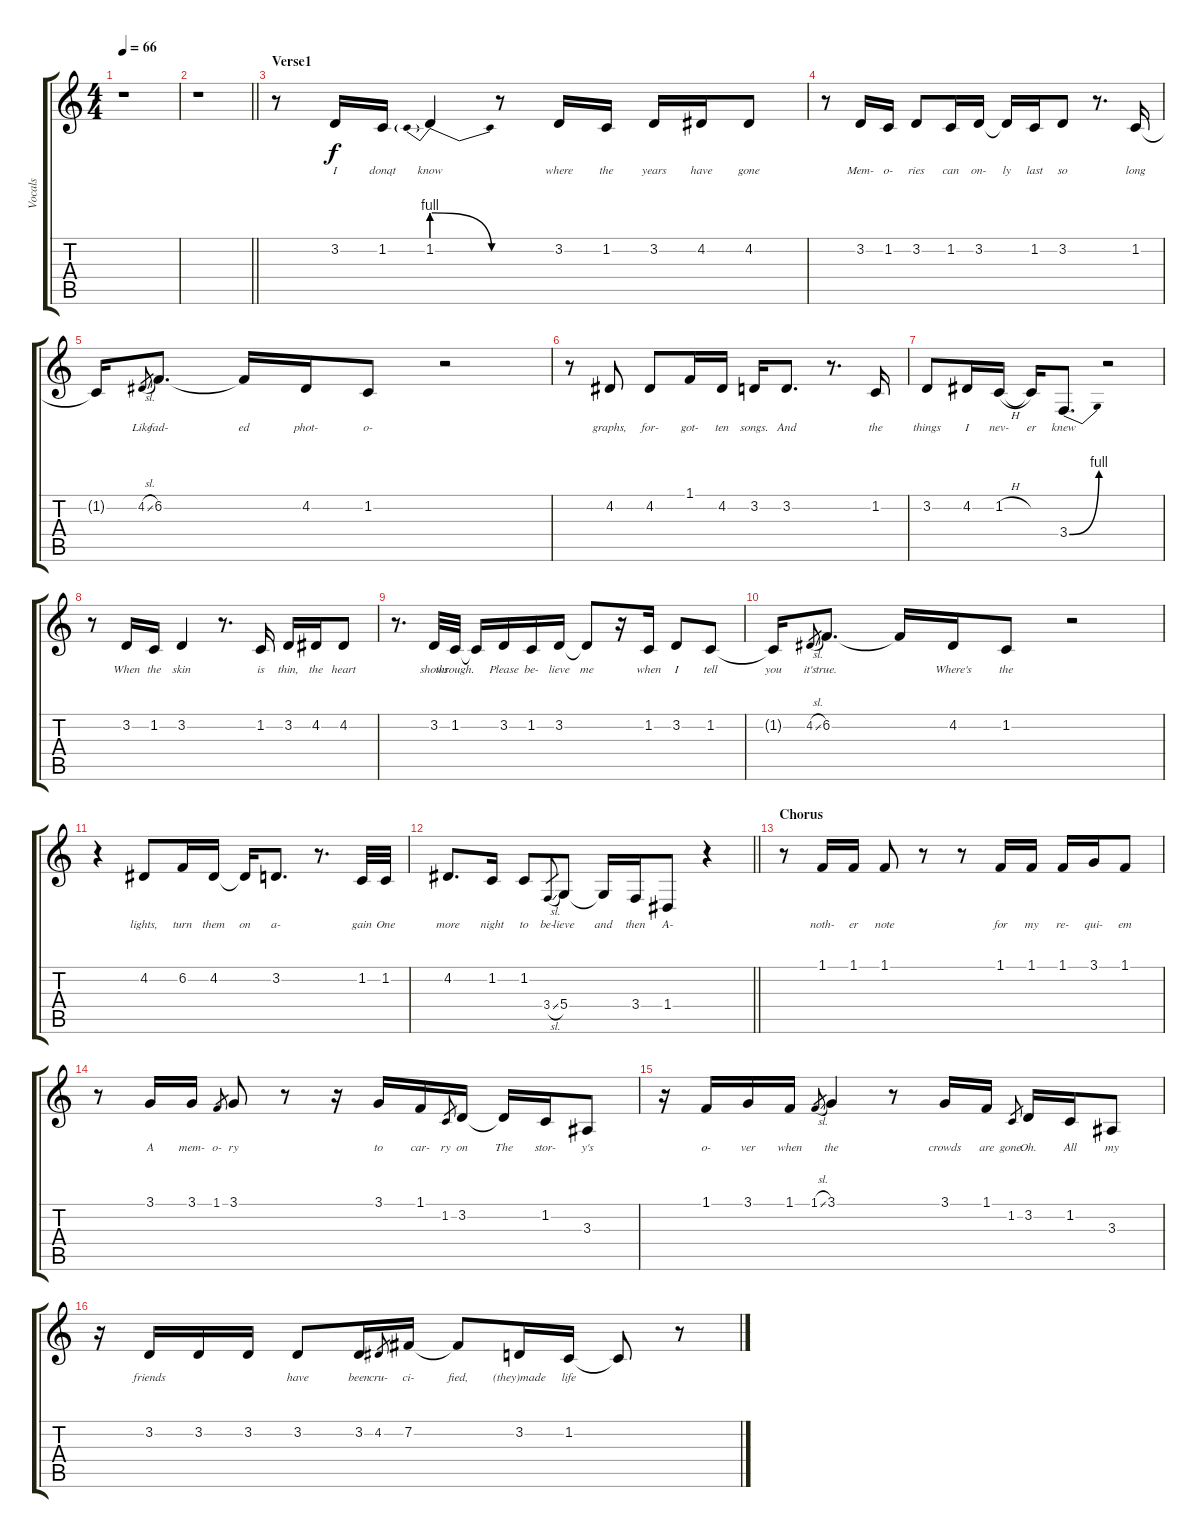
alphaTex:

\track ("Vocals" "Vocals") {instrument lead6voice}
\staff {score tabs}
\tuning (E4 B3 G3 D3 A2 E2) {hide}
\ts (4 4)
\tempo 66
\clef g2
\ks c
r.1{dy f instrument lead6voice} |
\barLineRight lightlight
r.1 |
\section ("" "Verse1")
r.8 3.2.16{lyrics (0 "I") lyrics (1 "") lyrics (2 "") lyrics (3 "") lyrics (4 "")} 1.2.16{lyrics (0 "donąt") lyrics (1 "") lyrics (2 "") lyrics (3 "") lyrics (4 "")} 1.2{be (prebendrelease 0 4 60 0)}.4{lyrics (0 "know") lyrics (1 "") lyrics (2 "") lyrics (3 "") lyrics (4 "")} r.8 3.2.16{lyrics (0 "where") lyrics (1 "") lyrics (2 "") lyrics (3 "") lyrics (4 "")} 1.2.16{lyrics (0 "the") lyrics (1 "") lyrics (2 "") lyrics (3 "") lyrics (4 "")} 3.2.16{lyrics (0 "years") lyrics (1 "") lyrics (2 "") lyrics (3 "") lyrics (4 "")} 4.2.16{lyrics (0 "have") lyrics (1 "") lyrics (2 "") lyrics (3 "") lyrics (4 "")} 4.2.8{lyrics (0 "gone") lyrics (1 "") lyrics (2 "") lyrics (3 "") lyrics (4 "")} |
r.8 3.2.16{lyrics (0 "Mem-") lyrics (1 "") lyrics (2 "") lyrics (3 "") lyrics (4 "")} 1.2.16{lyrics (0 "o-") lyrics (1 "") lyrics (2 "") lyrics (3 "") lyrics (4 "")} 3.2.8{lyrics (0 "ries") lyrics (1 "") lyrics (2 "") lyrics (3 "") lyrics (4 "")} 1.2.16{lyrics (0 "can") lyrics (1 "") lyrics (2 "") lyrics (3 "") lyrics (4 "")} 3.2.16{lyrics (0 "on-") lyrics (1 "") lyrics (2 "") lyrics (3 "") lyrics (4 "")} 3.2{t}.16{lyrics (0 "ly") lyrics (1 "") lyrics (2 "") lyrics (3 "") lyrics (4 "")} 1.2.16{lyrics (0 "last") lyrics (1 "") lyrics (2 "") lyrics (3 "") lyrics (4 "")} 3.2.8{lyrics (0 "so") lyrics (1 "") lyrics (2 "") lyrics (3 "") lyrics (4 "")} r.8{d} 1.2.16{lyrics (0 "long") lyrics (1 "") lyrics (2 "") lyrics (3 "") lyrics (4 "")} |
1.2{t}.16{lyrics (0 "") lyrics (1 "") lyrics (2 "") lyrics (3 "") lyrics (4 "")} 4.2{sl}.8{lyrics (0 "Like") lyrics (1 "") lyrics (2 "") lyrics (3 "") lyrics (4 "") gr} 6.2.8{d lyrics (0 "fad-") lyrics (1 "") lyrics (2 "") lyrics (3 "") lyrics (4 "")} 6.2{t}.16{lyrics (0 "ed") lyrics (1 "") lyrics (2 "") lyrics (3 "") lyrics (4 "")} 4.2.16{lyrics (0 "phot-") lyrics (1 "") lyrics (2 "") lyrics (3 "") lyrics (4 "")} 1.2.8{lyrics (0 "o-") lyrics (1 "") lyrics (2 "") lyrics (3 "") lyrics (4 "")} r.2 |
r.8 4.2.8{lyrics (0 "graphs,") lyrics (1 "") lyrics (2 "") lyrics (3 "") lyrics (4 "")} 4.2.8{lyrics (0 "for-") lyrics (1 "") lyrics (2 "") lyrics (3 "") lyrics (4 "")} 1.1.16{lyrics (0 "got-") lyrics (1 "") lyrics (2 "") lyrics (3 "") lyrics (4 "")} 4.2.16{lyrics (0 "ten") lyrics (1 "") lyrics (2 "") lyrics (3 "") lyrics (4 "")} 3.2.16{lyrics (0 "songs.") lyrics (1 "") lyrics (2 "") lyrics (3 "") lyrics (4 "")} 3.2.8{d lyrics (0 "And") lyrics (1 "") lyrics (2 "") lyrics (3 "") lyrics (4 "")} r.8{d} 1.2.16{lyrics (0 "the") lyrics (1 "") lyrics (2 "") lyrics (3 "") lyrics (4 "")} |
3.2.8{lyrics (0 "things") lyrics (1 "") lyrics (2 "") lyrics (3 "") lyrics (4 "")} 4.2.16{lyrics (0 "I") lyrics (1 "") lyrics (2 "") lyrics (3 "") lyrics (4 "")} 1.2{h}.16{lyrics (0 "nev-") lyrics (1 "") lyrics (2 "") lyrics (3 "") lyrics (4 "")} 1.2{t}.16{lyrics (0 "er") lyrics (1 "") lyrics (2 "") lyrics (3 "") lyrics (4 "")} 3.4{be (bend 0 0 60 4)}.8{d lyrics (0 "knew") lyrics (1 "") lyrics (2 "") lyrics (3 "") lyrics (4 "")} r.2 |
r.8 3.2.16{lyrics (0 "When") lyrics (1 "") lyrics (2 "") lyrics (3 "") lyrics (4 "")} 1.2.16{lyrics (0 "the") lyrics (1 "") lyrics (2 "") lyrics (3 "") lyrics (4 "")} 3.2.4{lyrics (0 "skin") lyrics (1 "") lyrics (2 "") lyrics (3 "") lyrics (4 "")} r.8{d} 1.2.16{lyrics (0 "is") lyrics (1 "") lyrics (2 "") lyrics (3 "") lyrics (4 "")} 3.2.16{lyrics (0 "thin,") lyrics (1 "") lyrics (2 "") lyrics (3 "") lyrics (4 "")} 4.2.16{lyrics (0 "the") lyrics (1 "") lyrics (2 "") lyrics (3 "") lyrics (4 "")} 4.2.8{lyrics (0 "heart") lyrics (1 "") lyrics (2 "") lyrics (3 "") lyrics (4 "")} |
r.8{d} 3.2.32{lyrics (0 "shows") lyrics (1 "") lyrics (2 "") lyrics (3 "") lyrics (4 "")} 1.2.32{lyrics (0 "through.") lyrics (1 "") lyrics (2 "") lyrics (3 "") lyrics (4 "")} 1.2{t}.16{lyrics (0 "") lyrics (1 "") lyrics (2 "") lyrics (3 "") lyrics (4 "")} 3.2.16{lyrics (0 "Please") lyrics (1 "") lyrics (2 "") lyrics (3 "") lyrics (4 "")} 1.2.16{lyrics (0 "be-") lyrics (1 "") lyrics (2 "") lyrics (3 "") lyrics (4 "")} 3.2.16{lyrics (0 "lieve") lyrics (1 "") lyrics (2 "") lyrics (3 "") lyrics (4 "")} 3.2{t}.8{lyrics (0 "me") lyrics (1 "") lyrics (2 "") lyrics (3 "") lyrics (4 "")} r.16 1.2.16{lyrics (0 "when") lyrics (1 "") lyrics (2 "") lyrics (3 "") lyrics (4 "")} 3.2.8{lyrics (0 "I") lyrics (1 "") lyrics (2 "") lyrics (3 "") lyrics (4 "")} 1.2.8{lyrics (0 "tell") lyrics (1 "") lyrics (2 "") lyrics (3 "") lyrics (4 "")} |
1.2{t}.16{lyrics (0 "you") lyrics (1 "") lyrics (2 "") lyrics (3 "") lyrics (4 "")} 4.2{sl}.8{lyrics (0 "it's") lyrics (1 "") lyrics (2 "") lyrics (3 "") lyrics (4 "") gr} 6.2.8{d lyrics (0 "true.") lyrics (1 "") lyrics (2 "") lyrics (3 "") lyrics (4 "")} 6.2{t}.16{lyrics (0 "") lyrics (1 "") lyrics (2 "") lyrics (3 "") lyrics (4 "")} 4.2.16{lyrics (0 "Where's") lyrics (1 "") lyrics (2 "") lyrics (3 "") lyrics (4 "")} 1.2.8{lyrics (0 "the") lyrics (1 "") lyrics (2 "") lyrics (3 "") lyrics (4 "")} r.2 |
r.4 4.2.8{lyrics (0 "lights,") lyrics (1 "") lyrics (2 "") lyrics (3 "") lyrics (4 "")} 6.2.16{lyrics (0 "turn") lyrics (1 "") lyrics (2 "") lyrics (3 "") lyrics (4 "")} 4.2.16{lyrics (0 "them") lyrics (1 "") lyrics (2 "") lyrics (3 "") lyrics (4 "")} 4.2{t}.16{lyrics (0 "on") lyrics (1 "") lyrics (2 "") lyrics (3 "") lyrics (4 "")} 3.2.8{d lyrics (0 "a-") lyrics (1 "") lyrics (2 "") lyrics (3 "") lyrics (4 "")} r.8{d} 1.2.32{lyrics (0 "gain") lyrics (1 "") lyrics (2 "") lyrics (3 "") lyrics (4 "")} 1.2.32{lyrics (0 "One") lyrics (1 "") lyrics (2 "") lyrics (3 "") lyrics (4 "")} |
\barLineRight lightlight
4.2.8{d lyrics (0 "more") lyrics (1 "") lyrics (2 "") lyrics (3 "") lyrics (4 "")} 1.2.16{lyrics (0 "night") lyrics (1 "") lyrics (2 "") lyrics (3 "") lyrics (4 "")} 1.2.8{lyrics (0 "to") lyrics (1 "") lyrics (2 "") lyrics (3 "") lyrics (4 "")} 3.4{sl}.8{lyrics (0 "be-") lyrics (1 "") lyrics (2 "") lyrics (3 "") lyrics (4 "") gr} 5.4.8{lyrics (0 "lieve") lyrics (1 "") lyrics (2 "") lyrics (3 "") lyrics (4 "")} 5.4{t}.16{lyrics (0 "and") lyrics (1 "") lyrics (2 "") lyrics (3 "") lyrics (4 "")} 3.4.16{lyrics (0 "then") lyrics (1 "") lyrics (2 "") lyrics (3 "") lyrics (4 "")} 1.4.8{lyrics (0 "A-") lyrics (1 "") lyrics (2 "") lyrics (3 "") lyrics (4 "")} r.4 |
\section ("" "Chorus")
r.8 1.1.16{lyrics (0 "noth-") lyrics (1 "") lyrics (2 "") lyrics (3 "") lyrics (4 "")} 1.1.16{lyrics (0 "er") lyrics (1 "") lyrics (2 "") lyrics (3 "") lyrics (4 "")} 1.1.8{lyrics (0 "note") lyrics (1 "") lyrics (2 "") lyrics (3 "") lyrics (4 "")} r.8 r.8 1.1.16{lyrics (0 "for") lyrics (1 "") lyrics (2 "") lyrics (3 "") lyrics (4 "")} 1.1.16{lyrics (0 "my") lyrics (1 "") lyrics (2 "") lyrics (3 "") lyrics (4 "")} 1.1.16{lyrics (0 "re-") lyrics (1 "") lyrics (2 "") lyrics (3 "") lyrics (4 "")} 3.1.16{lyrics (0 "qui-") lyrics (1 "") lyrics (2 "") lyrics (3 "") lyrics (4 "")} 1.1.8{lyrics (0 "em") lyrics (1 "") lyrics (2 "") lyrics (3 "") lyrics (4 "")} |
r.8 3.1.16{lyrics (0 "A") lyrics (1 "") lyrics (2 "") lyrics (3 "") lyrics (4 "")} 3.1.16{lyrics (0 "mem-") lyrics (1 "") lyrics (2 "") lyrics (3 "") lyrics (4 "")} 1.1.8{lyrics (0 "o-") lyrics (1 "") lyrics (2 "") lyrics (3 "") lyrics (4 "") gr} 3.1.8{lyrics (0 "ry") lyrics (1 "") lyrics (2 "") lyrics (3 "") lyrics (4 "")} r.8 r.16 3.1.16{lyrics (0 "to") lyrics (1 "") lyrics (2 "") lyrics (3 "") lyrics (4 "")} 1.1.16{lyrics (0 "car-") lyrics (1 "") lyrics (2 "") lyrics (3 "") lyrics (4 "")} 1.2.8{lyrics (0 "ry") lyrics (1 "") lyrics (2 "") lyrics (3 "") lyrics (4 "") gr} 3.2.16{lyrics (0 "on") lyrics (1 "") lyrics (2 "") lyrics (3 "") lyrics (4 "")} 3.2{t}.16{lyrics (0 "The") lyrics (1 "") lyrics (2 "") lyrics (3 "") lyrics (4 "")} 1.2.16{lyrics (0 "stor-") lyrics (1 "") lyrics (2 "") lyrics (3 "") lyrics (4 "")} 3.3.8{lyrics (0 "y's") lyrics (1 "") lyrics (2 "") lyrics (3 "") lyrics (4 "")} |
r.16 1.1.16{lyrics (0 "o-") lyrics (1 "") lyrics (2 "") lyrics (3 "") lyrics (4 "")} 3.1.16{lyrics (0 "ver") lyrics (1 "") lyrics (2 "") lyrics (3 "") lyrics (4 "")} 1.1.16{lyrics (0 "when") lyrics (1 "") lyrics (2 "") lyrics (3 "") lyrics (4 "")} 1.1{sl}.8{lyrics (0 "") lyrics (1 "") lyrics (2 "") lyrics (3 "") lyrics (4 "") gr} 3.1.4{lyrics (0 "the") lyrics (1 "") lyrics (2 "") lyrics (3 "") lyrics (4 "")} r.8 3.1.16{lyrics (0 "crowds") lyrics (1 "") lyrics (2 "") lyrics (3 "") lyrics (4 "")} 1.1.16{lyrics (0 "are") lyrics (1 "") lyrics (2 "") lyrics (3 "") lyrics (4 "")} 1.2.8{lyrics (0 "gone.") lyrics (1 "") lyrics (2 "") lyrics (3 "") lyrics (4 "") gr} 3.2.16{lyrics (0 "Oh.") lyrics (1 "") lyrics (2 "") lyrics (3 "") lyrics (4 "")} 1.2.16{lyrics (0 "All") lyrics (1 "") lyrics (2 "") lyrics (3 "") lyrics (4 "")} 3.3.8{lyrics (0 "my") lyrics (1 "") lyrics (2 "") lyrics (3 "") lyrics (4 "")} |
r.16 3.2.16{lyrics (0 "friends") lyrics (1 "") lyrics (2 "") lyrics (3 "") lyrics (4 "")} 3.2.16{lyrics (0 "") lyrics (1 "") lyrics (2 "") lyrics (3 "") lyrics (4 "")} 3.2.16{lyrics (0 "") lyrics (1 "") lyrics (2 "") lyrics (3 "") lyrics (4 "")} 3.2.8{lyrics (0 "have") lyrics (1 "") lyrics (2 "") lyrics (3 "") lyrics (4 "")} 3.2.16{lyrics (0 "been") lyrics (1 "") lyrics (2 "") lyrics (3 "") lyrics (4 "")} 4.2.8{lyrics (0 "cru-") lyrics (1 "") lyrics (2 "") lyrics (3 "") lyrics (4 "") gr} 7.2.16{lyrics (0 "ci-") lyrics (1 "") lyrics (2 "") lyrics (3 "") lyrics (4 "")} 7.2{t}.8{lyrics (0 "fied,") lyrics (1 "") lyrics (2 "") lyrics (3 "") lyrics (4 "")} 3.2.16{lyrics (0 "(they)made") lyrics (1 "") lyrics (2 "") lyrics (3 "") lyrics (4 "")} 1.2.16{lyrics (0 "life") lyrics (1 "") lyrics (2 "") lyrics (3 "") lyrics (4 "")} 1.2{t}.8{lyrics (0 "") lyrics (1 "") lyrics (2 "") lyrics (3 "") lyrics (4 "")} r.8
